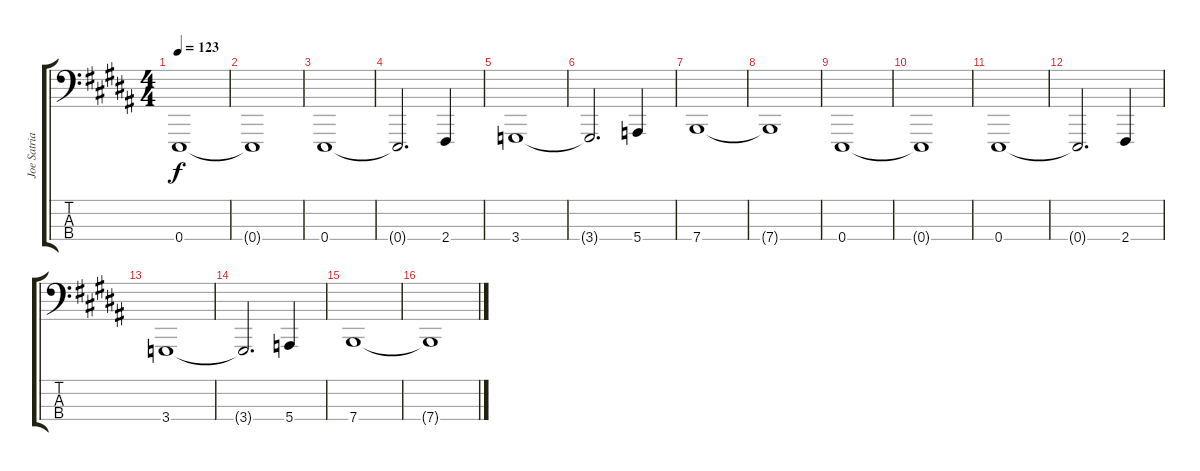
\track ("Joe Satriani (Bass)" "Joe Satria") {instrument lead8bassandlead}
\staff {score tabs}
\tuning (G2 D2 A1 E1) {hide}
\ts (4 4)
\tempo 123
\clef f4
\ks b
0.4.1{dy f} |
0.4{t}.1 |
0.4.1 |
0.4{t}.2{d} 2.4.4 |
3.4.1 |
3.4{t}.2{d} 5.4.4 |
7.4.1 |
7.4{t}.1 |
0.4.1 |
0.4{t}.1 |
0.4.1 |
0.4{t}.2{d} 2.4.4 |
3.4.1 |
3.4{t}.2{d} 5.4.4 |
7.4.1 |
7.4{t}.1
